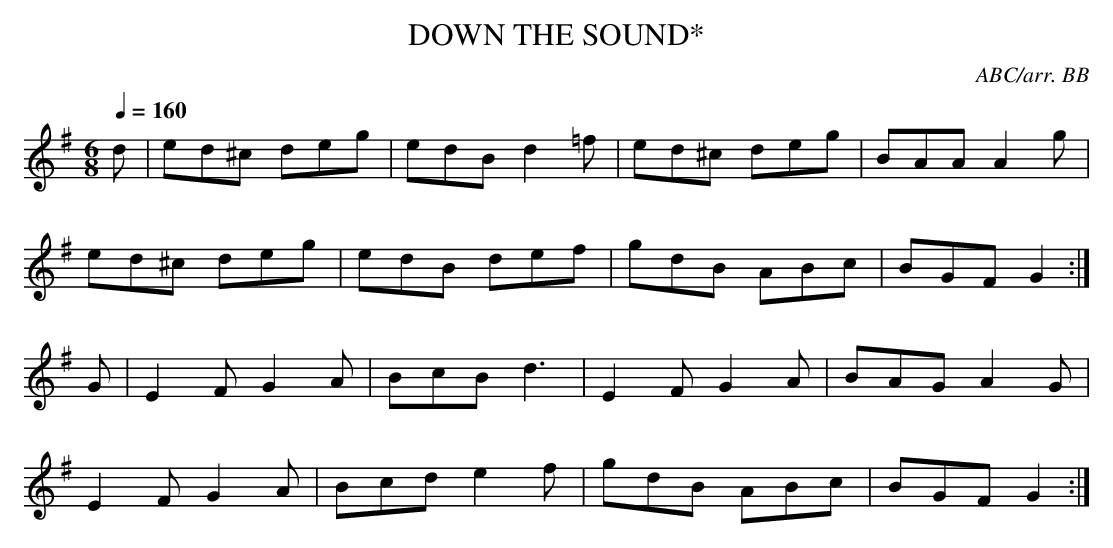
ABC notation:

X:1
T:DOWN THE SOUND*
C:ABC/arr. BB
source, since parts A and B are identical (except for
the pickup note). I moved the second part down an octave
just to provide some difference.
it with a new suit of clothes (metaphorically speaking),
including a second part that wasn't in Levey's setting.
Q:1/4=160
L:1/8
M:6/8
K:G
d|ed^c deg|edB d2=f|ed^c deg|BAA A2g|
ed^c deg|edB def|gdB ABc|BGF G2 :|
G|E2F G2A|BcB d3|E2F G2A|BAG A2G|
E2F G2A|Bcd e2f|gdB ABc|BGF G2 :|
